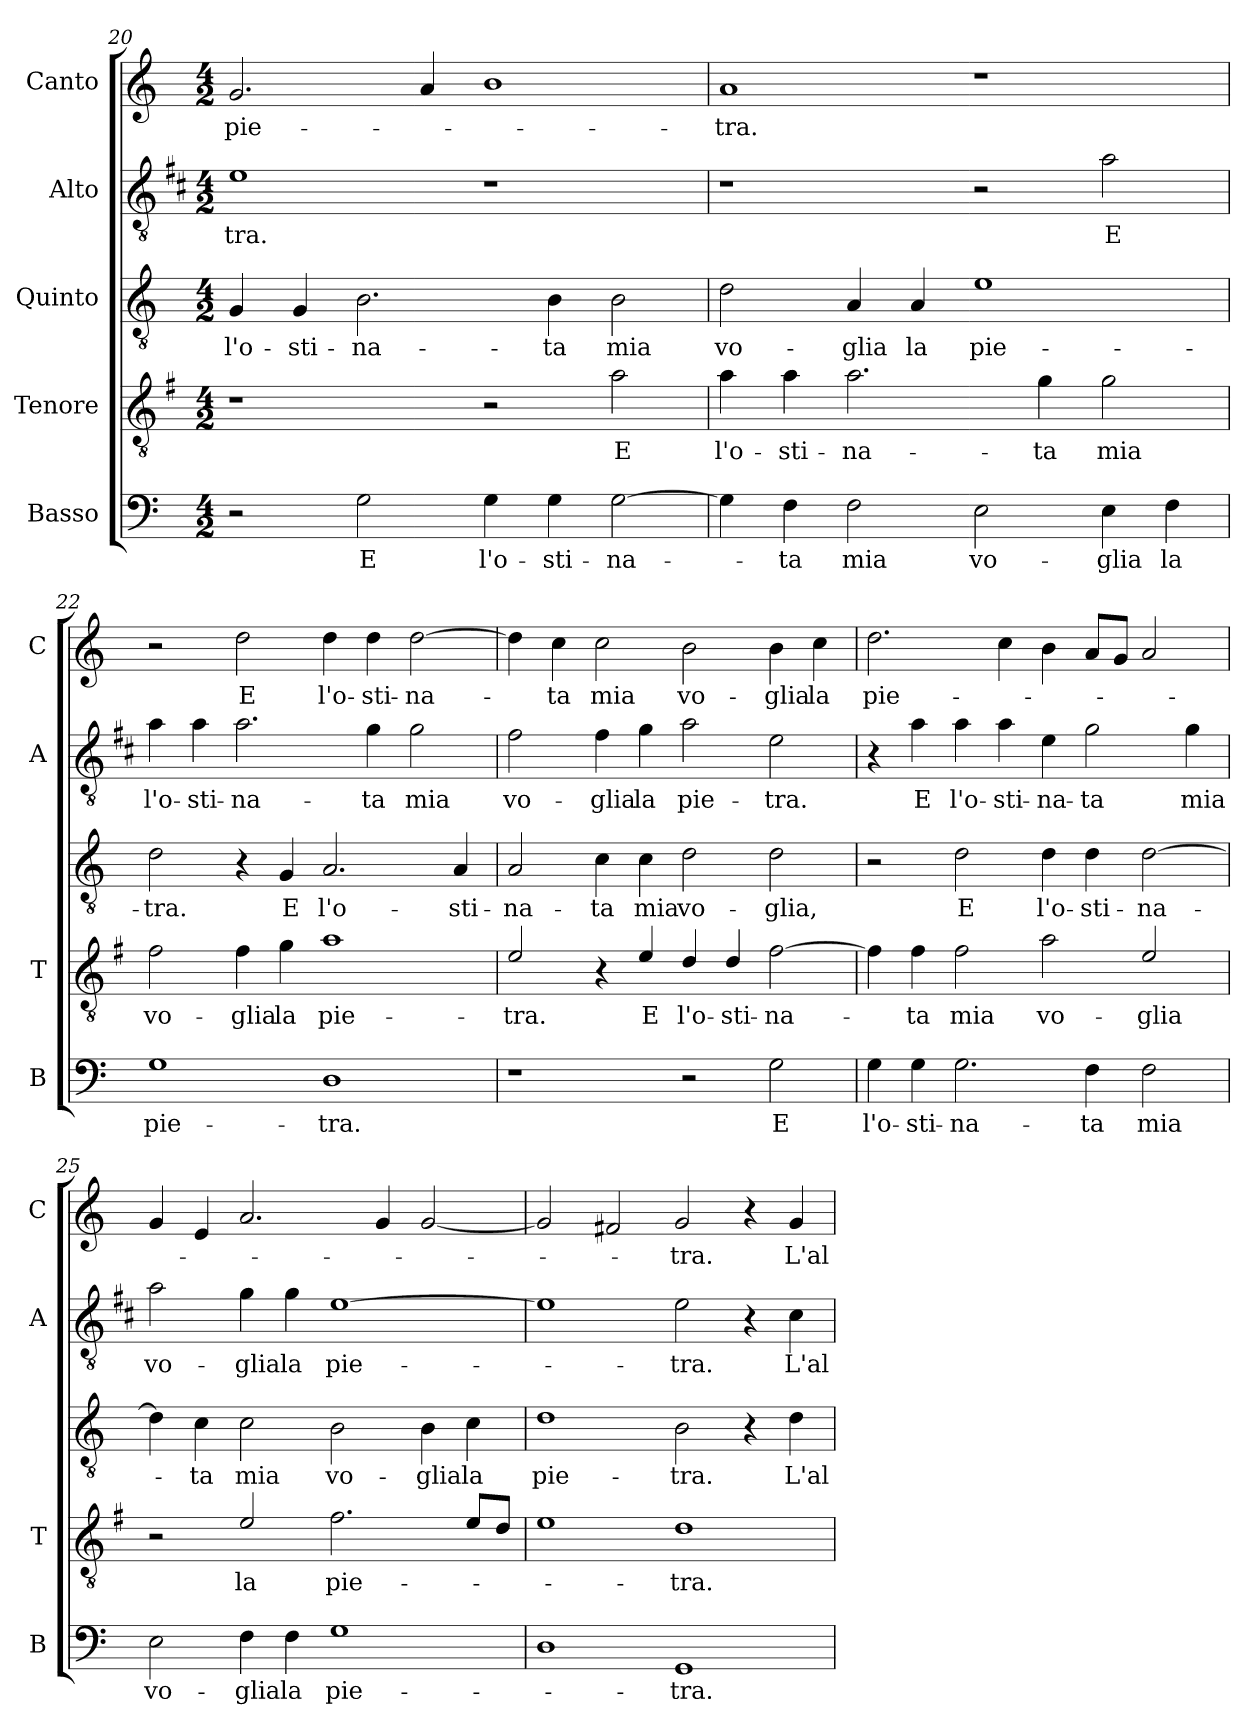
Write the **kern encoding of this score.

**kern	**text	**kern	**text	**kern	**text	**kern	**text	**kern	**text
*part5	*part5	*part4	*part4	*part3	*part3	*part2	*part2	*part1	*part1
*staff5	*staff5	*staff4	*staff4	*staff3	*staff3	*staff2	*staff2	*staff1	*staff1
*I"Basso	*	*I"Tenore	*	*I"Quinto	*	*I"Alto	*	*I"Canto	*
*I'B	*	*I'T	*	*	*	*I'A	*	*I'C	*
*clefF4	*	*clefGv2	*	*clefGv2	*	*clefGv2	*	*clefG2	*
*	*	*ITrd4c7	*	*	*	*ITrd1c2	*	*	*
*k[]	*	*k[]	*	*k[]	*	*k[]	*	*k[]	*
*C:	*	*C:	*	*C:	*	*C:	*	*C:	*
*M4/2	*	*M4/2	*	*M4/2	*	*M4/2	*	*M4/2	*
=20	=20	=20	=20	=20	=20	=20	=20	=20	=20
!	!	!	!	!	!LO:LY:b	!	!LO:LY:b	!	!LO:LY:b
2r	.	1r	.	4G/	l'o-	1d	-tra.	2.g/	pie-
!	!	!	!	!	!LO:LY:b	!	!	!	!
.	.	.	.	4G/	-sti-	.	.	.	.
!	!LO:LY:b	!	!	!	!LO:LY:b	!	!	!	!
2G\	E	.	.	2.B\	-na-	.	.	.	.
.	.	.	.	.	.	.	.	4a/	.
!	!LO:LY:b	!	!	!	!	!	!	!	!
4G\	l'o-	2r	.	.	.	1r	.	1b	.
!	!LO:LY:b	!	!	!	!LO:LY:b	!	!	!	!
4G\	-sti-	.	.	4B\	-ta	.	.	.	.
!	!LO:LY:b	!	!LO:LY:b	!	!LO:LY:b	!	!	!	!
[2G\	-na-	2d\	E	2B\	mia	.	.	.	.
=21	=21	=21	=21	=21	=21	=21	=21	=21	=21
!	!	!	!LO:LY:b	!	!LO:LY:b	!	!	!	!LO:LY:b
4G\]	.	4d\	l'o-	2d\	vo-	1r	.	1a	-tra.
!	!LO:LY:b	!	!LO:LY:b	!	!	!	!	!	!
4F\	-ta	4d\	-sti-	.	.	.	.	.	.
!	!LO:LY:b	!	!LO:LY:b	!	!LO:LY:b	!	!	!	!
2F\	mia	2.d\	-na-	4A/	-glia	.	.	.	.
!	!	!	!	!	!LO:LY:b	!	!	!	!
.	.	.	.	4A/	la	.	.	.	.
!	!LO:LY:b	!	!	!	!LO:LY:b	!	!	!	!
2E\	vo-	.	.	1e	pie-	2r	.	1r	.
!	!	!	!LO:LY:b	!	!	!	!	!	!
.	.	4c\	-ta	.	.	.	.	.	.
!	!LO:LY:b	!	!LO:LY:b	!	!	!	!LO:LY:b	!	!
4E\	-glia	2c\	mia	.	.	2g\	E	.	.
!	!LO:LY:b	!	!	!	!	!	!	!	!
4F\	la	.	.	.	.	.	.	.	.
!!LO:LB:g=z
=22	=22	=22	=22	=22	=22	=22	=22	=22	=22
!	!LO:LY:b	!	!LO:LY:b	!	!LO:LY:b	!	!LO:LY:b	!	!
1G	pie-	2B\	vo-	2d\	-tra.	4g\	l'o-	2r	.
!	!	!	!	!	!	!	!LO:LY:b	!	!
.	.	.	.	.	.	4g\	-sti-	.	.
!	!	!	!LO:LY:b	!	!	!	!LO:LY:b	!	!LO:LY:b
.	.	4B\	-glia	4r	.	2.g\	-na-	2dd\	E
!	!	!	!LO:LY:b	!	!LO:LY:b	!	!	!	!
.	.	4c\	la	4G/	E	.	.	.	.
!	!LO:LY:b	!	!LO:LY:b	!	!LO:LY:b	!	!	!	!LO:LY:b
1D	-tra.	1d	pie-	2.A/	l'o-	.	.	4dd\	l'o-
!	!	!	!	!	!	!	!LO:LY:b	!	!LO:LY:b
.	.	.	.	.	.	4f\	-ta	4dd\	-sti-
!	!	!	!	!	!	!	!LO:LY:b	!	!LO:LY:b
.	.	.	.	.	.	2f\	mia	[2dd\	-na-
!	!	!	!	!	!LO:LY:b	!	!	!	!
.	.	.	.	4A/	-sti-	.	.	.	.
=23	=23	=23	=23	=23	=23	=23	=23	=23	=23
!	!	!	!LO:LY:b	!	!LO:LY:b	!	!LO:LY:b	!	!
1r	.	2A/	-tra.	2A/	-na-	2e\	vo-	4dd\]	.
!	!	!	!	!	!	!	!	!	!LO:LY:b
.	.	.	.	.	.	.	.	4cc\	-ta
!	!	!	!	!	!LO:LY:b	!	!LO:LY:b	!	!LO:LY:b
.	.	4r	.	4c\	-ta	4e\	-glia	2cc\	mia
!	!	!	!LO:LY:b	!	!LO:LY:b	!	!LO:LY:b	!	!
.	.	4A/	E	4c\	mia	4f\	la	.	.
!	!	!	!LO:LY:b	!	!LO:LY:b	!	!LO:LY:b	!	!LO:LY:b
2r	.	4G/	l'o-	2d\	vo-	2g\	pie-	2b\	vo-
!	!	!	!LO:LY:b	!	!	!	!	!	!
.	.	4G/	-sti-	.	.	.	.	.	.
!	!LO:LY:b	!	!LO:LY:b	!	!LO:LY:b	!	!LO:LY:b	!	!LO:LY:b
2G\	E	[2B\	-na-	2d\	-glia,	2d\	-tra.	4b\	-glia
!	!	!	!	!	!	!	!	!	!LO:LY:b
.	.	.	.	.	.	.	.	4cc\	la
=24	=24	=24	=24	=24	=24	=24	=24	=24	=24
!	!LO:LY:b	!	!	!	!	!	!	!	!LO:LY:b
4G\	l'o-	4B\]	.	2r	.	4r	.	2.dd\	pie-
!	!LO:LY:b	!	!LO:LY:b	!	!	!	!LO:LY:b	!	!
4G\	-sti-	4B\	-ta	.	.	4g\	E	.	.
!	!LO:LY:b	!	!LO:LY:b	!	!LO:LY:b	!	!LO:LY:b	!	!
2.G\	-na-	2B\	mia	2d\	E	4g\	l'o-	.	.
!	!	!	!	!	!	!	!LO:LY:b	!	!
.	.	.	.	.	.	4g\	-sti-	4cc\	.
!	!	!	!LO:LY:b	!	!LO:LY:b	!	!LO:LY:b	!	!
.	.	2d\	vo-	4d\	l'o-	4d\	-na-	4b\	.
!	!LO:LY:b	!	!	!	!LO:LY:b	!	!LO:LY:b	!	!
4F\	-ta	.	.	4d\	-sti-	2f\	-ta	8a/L	.
.	.	.	.	.	.	.	.	8g/J	.
!	!LO:LY:b	!	!LO:LY:b	!	!LO:LY:b	!	!	!	!
2F\	mia	2A/	-glia	[2d\	-na-	.	.	2a/	.
!	!	!	!	!	!	!	!LO:LY:b	!	!
.	.	.	.	.	.	4f\	mia	.	.
=25	=25	=25	=25	=25	=25	=25	=25	=25	=25
!	!LO:LY:b	!	!	!	!	!	!LO:LY:b	!	!
2E\	vo-	2r	.	4d\]	.	2g\	vo-	4g/	.
!	!	!	!	!	!LO:LY:b	!	!	!	!
.	.	.	.	4c\	-ta	.	.	4e/	.
!	!LO:LY:b	!	!LO:LY:b	!	!LO:LY:b	!	!LO:LY:b	!	!
4F\	-glia	2A/	la	2c\	mia	4f\	-glia	2.a/	.
!	!LO:LY:b	!	!	!	!	!	!LO:LY:b	!	!
4F\	la	.	.	.	.	4f\	la	.	.
!	!LO:LY:b	!	!LO:LY:b	!	!LO:LY:b	!	!LO:LY:b	!	!
1G	pie-	2.B\	pie-	2B\	vo-	[1d	pie-	.	.
.	.	.	.	.	.	.	.	4g/	.
!	!	!	!	!	!LO:LY:b	!	!	!	!
.	.	.	.	4B\	-glia	.	.	[2g/	.
!	!	!	!	!	!LO:LY:b	!	!	!	!
.	.	8A/L	.	4c\	la	.	.	.	.
.	.	8G/J	.	.	.	.	.	.	.
!!LO:PB:g=z
=26	=26	=26	=26	=26	=26	=26	=26	=26	=26
!	!	!	!	!	!LO:LY:b	!	!	!	!
1D	.	1A	.	1d	pie-	1d]	.	2g/]	.
.	.	.	.	.	.	.	.	2f#X/	.
!	!LO:LY:b	!	!LO:LY:b	!	!LO:LY:b	!	!LO:LY:b	!	!LO:LY:b
1GG	-tra.	1G	-tra.	2B\	-tra.	2d\	-tra.	2g/	-tra.
.	.	.	.	4r	.	4r	.	4r	.
!	!	!	!	!	!LO:LY:b	!	!LO:LY:b	!	!LO:LY:b
.	.	.	.	4d\	L'al-	4B\	L'al-	4g/	L'al-
=	=	=	=	=	=	=	=	=	=
*-	*-	*-	*-	*-	*-	*-	*-	*-	*-
